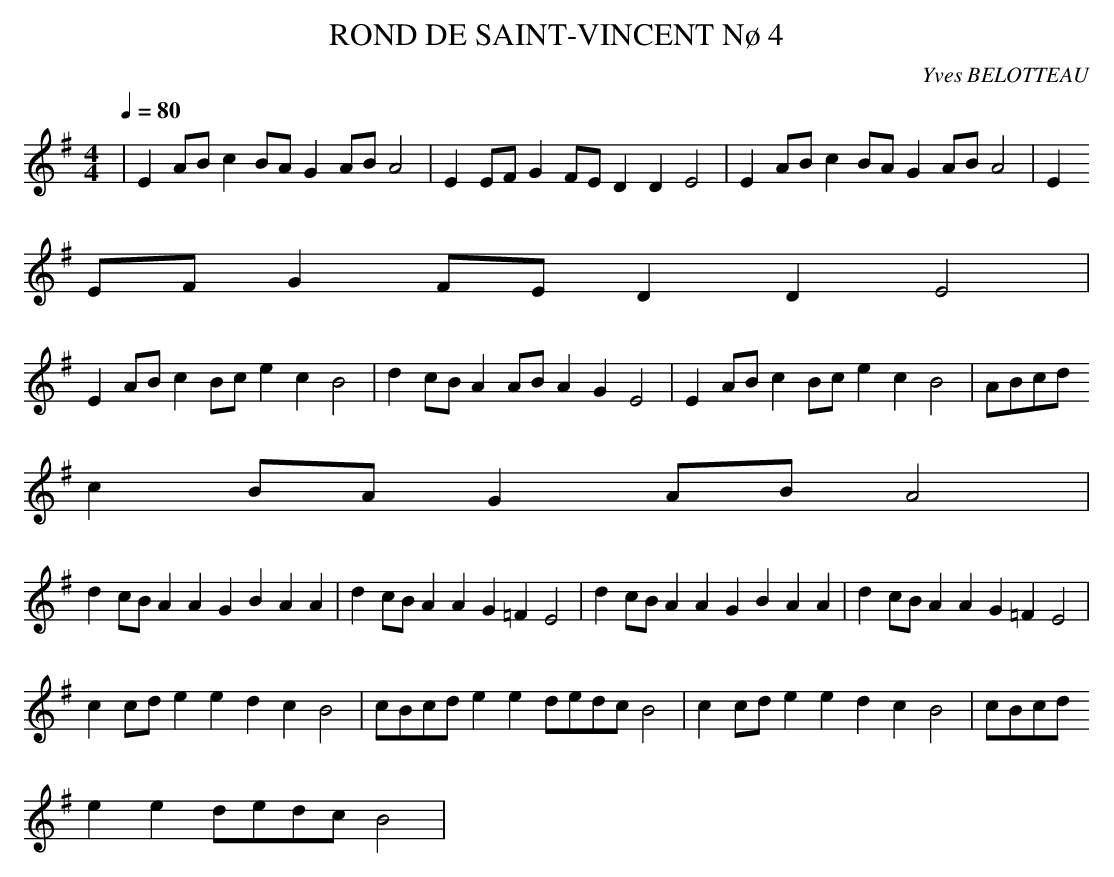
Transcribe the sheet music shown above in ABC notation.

X:1
T:ROND DE SAINT-VINCENT Nø 4
C:Yves BELOTTEAU
M:4/4
L:1/4
Q:1/4=80
K:G
|EA/2B/2cB/2A/2 GA/2B/2A2|EE/2F/2GF/2E/2 DDE2|EA/2B/2cB/2A/2 GA/2B/2A2|E
E/2F/2GF/2E/2 DDE2|
EA/2B/2cB/2c/2 ecB2|dc/2B/2AA/2B/2 AGE2|EA/2B/2cB/2c/2 ecB2|A/2B/2c/2d/2
cB/2A/2 GA/2B/2A2|
dc/2B/2AA GBAA|dc/2B/2AA G=FE2|dc/2B/2AA GBAA|dc/2B/2AA G=FE2|
cc/2d/2ee dcB2|c/2B/2c/2d/2ee d/2e/2d/2c/2B2|cc/2d/2ee dcB2|c/2B/2c/2d/2
ee d/2e/2d/2c/2B2|
